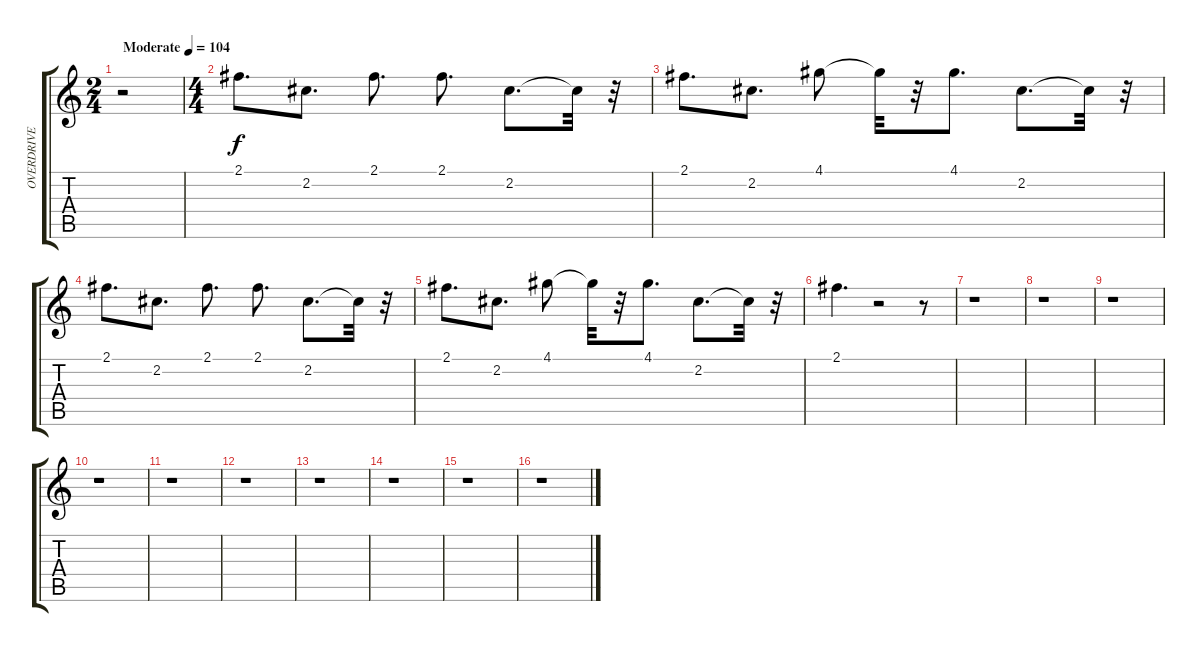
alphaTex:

\track ("OVERDRIVE GTR." "OVERDRIVE ") {instrument overdrivenguitar}
\staff {score tabs}
\tuning (E4 B3 G3 D3 A2 E2) {hide}
\ts (2 4)
\tempo (104 "Moderate")
\clef g2
\ks c
r.2{dy f instrument overdrivenguitar} |
\ts (4 4)
2.1.8{d} 2.2.8{d} 2.1.8{d} 2.1.8{d} 2.2.8{d} 2.2{t}.32 r.32 |
2.1.8{d} 2.2.8{d} 4.1.8 4.1{t}.32 r.32 4.1.8{d} 2.2.8{d} 2.2{t}.32 r.32 |
2.1.8{d} 2.2.8{d} 2.1.8{d} 2.1.8{d} 2.2.8{d} 2.2{t}.32 r.32 |
2.1.8{d} 2.2.8{d} 4.1.8 4.1{t}.32 r.32 4.1.8{d} 2.2.8{d} 2.2{t}.32 r.32 |
2.1.4{d} r.2 r.8 |
r.1 |
r.1 |
r.1 |
r.1 |
r.1 |
r.1 |
r.1 |
r.1 |
r.1 |
r.1
